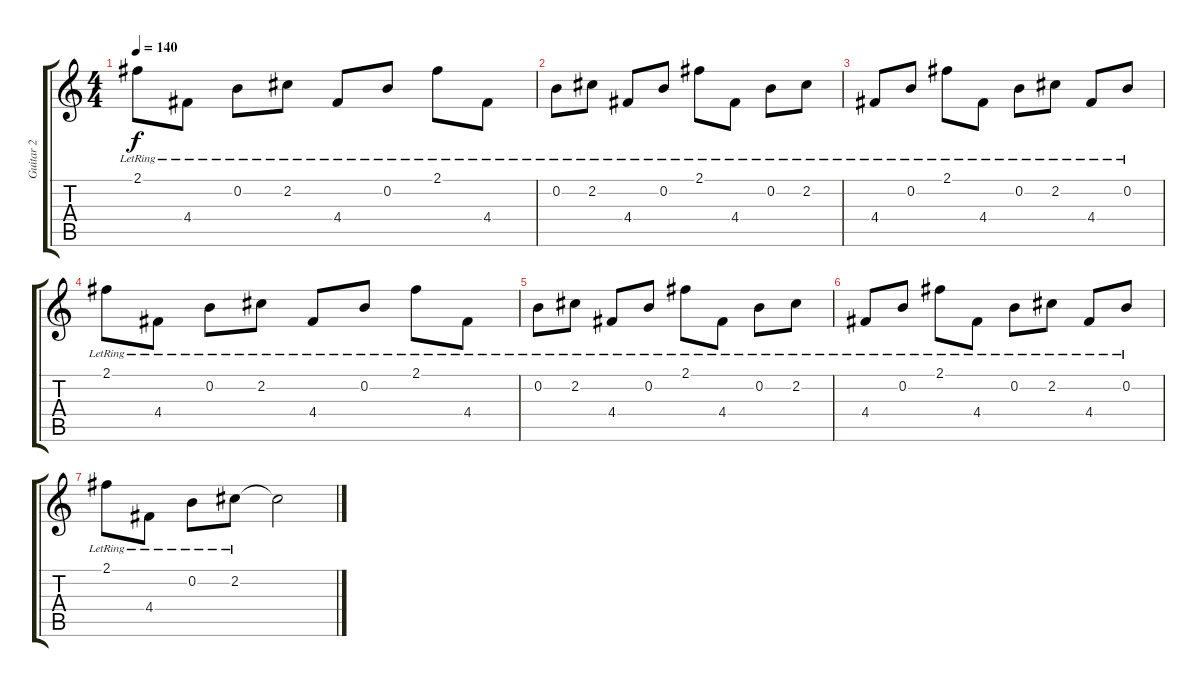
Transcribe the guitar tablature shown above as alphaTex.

\track ("Guitar 2" "Guitar 2") {instrument electricguitarjazz}
\staff {score tabs}
\tuning (E4 B3 G3 D3 A2 E2) {hide}
\ts (4 4)
\tempo 140
\clef g2
\ks c
2.1{lr}.8{dy f} 4.4{lr}.8 0.2{lr}.8 2.2{lr}.8 4.4{lr}.8 0.2{lr}.8 2.1{lr}.8 4.4{lr}.8 |
0.2{lr}.8 2.2{lr}.8 4.4{lr}.8 0.2{lr}.8 2.1{lr}.8 4.4{lr}.8 0.2{lr}.8 2.2{lr}.8 |
4.4{lr}.8 0.2{lr}.8 2.1{lr}.8 4.4{lr}.8 0.2{lr}.8 2.2{lr}.8 4.4{lr}.8 0.2{lr}.8 |
2.1{lr}.8 4.4{lr}.8 0.2{lr}.8 2.2{lr}.8 4.4{lr}.8 0.2{lr}.8 2.1{lr}.8 4.4{lr}.8 |
0.2{lr}.8 2.2{lr}.8 4.4{lr}.8 0.2{lr}.8 2.1{lr}.8 4.4{lr}.8 0.2{lr}.8 2.2{lr}.8 |
4.4{lr}.8 0.2{lr}.8 2.1{lr}.8 4.4{lr}.8 0.2{lr}.8 2.2{lr}.8 4.4{lr}.8 0.2{lr}.8 |
2.1{lr}.8 4.4{lr}.8 0.2{lr}.8 2.2{lr}.8 2.2{t}.2
